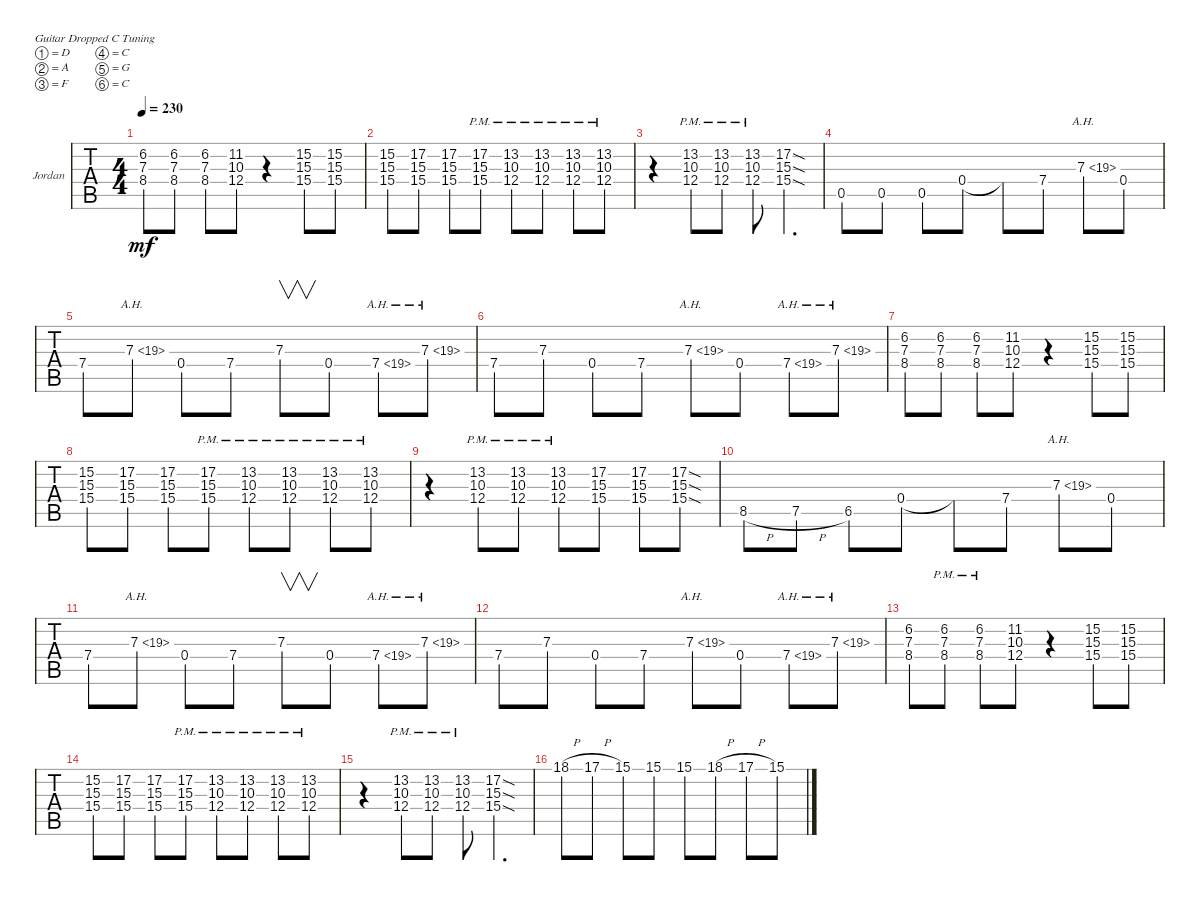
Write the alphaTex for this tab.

\bracketExtendMode groupsimilarinstruments
\firstSystemTrackNameOrientation horizontal
\otherSystemsTrackNameOrientation horizontal
\track ("Jid-Lee" "Jordan") {instrument overdrivenguitar}
\staff {tabs}
\tuning (D4 A3 F3 C3 G2 C2)
\ts (4 4)
\tempo 230
\clef g2
\ks c
(7.3 8.4 6.2).8{dy mf} (7.3 8.4 6.2).8 (7.3 8.4 6.2).8 (10.3 12.4 11.2).8 r.4 (15.4 15.3 15.2).8 (15.3 15.2 15.4).8 |
(15.2 15.3 15.4).8 (17.2 15.3 15.4).8 (17.2 15.3 15.4).8 (17.2{pm} 15.3{pm} 15.4{pm}).8 (13.2{pm} 12.4{pm} 10.3{pm}).8 (13.2{pm} 10.3{pm} 12.4{pm}).8 (13.2{pm} 10.3{pm} 12.4{pm}).8 (13.2{pm} 10.3{pm} 12.4{pm}).8 |
r.4 (13.2{pm} 12.4{pm} 10.3{pm}).8 (13.2{pm} 10.3{pm} 12.4{pm}).8 (13.2{pm} 10.3{pm} 12.4{pm}).8 (17.2{sod} 15.3{sod} 15.4{sod}).4{d} |
0.5.8 0.5.8 0.5.8 0.4.8 0.4{t}.8 7.4.8 7.3{ah 12}.8 0.4.8 |
7.4.8 7.3{ah 12}.8 0.4.8 7.4.8 7.3.8{v} 0.4.8 7.4{ah 12}.8 7.3{ah 12}.8 |
7.4.8 7.3.8 0.4.8 7.4.8 7.3{ah 12}.8 0.4.8 7.4{ah 12}.8 7.3{ah 12}.8 |
(7.3 8.4 6.2).8 (7.3 8.4 6.2).8 (7.3 8.4 6.2).8 (10.3 12.4 11.2).8 r.4 (15.4 15.3 15.2).8 (15.3 15.2 15.4).8 |
(15.2 15.3 15.4).8 (17.2 15.3 15.4).8 (17.2 15.3 15.4).8 (17.2{pm} 15.3{pm} 15.4{pm}).8 (13.2{pm} 12.4{pm} 10.3{pm}).8 (13.2{pm} 10.3{pm} 12.4{pm}).8 (13.2{pm} 10.3{pm} 12.4{pm}).8 (13.2{pm} 10.3{pm} 12.4{pm}).8 |
r.4 (13.2{pm} 12.4{pm} 10.3{pm}).8 (13.2{pm} 10.3{pm} 12.4{pm}).8 (13.2{pm} 10.3{pm} 12.4{pm}).8 (17.2 15.3 15.4).8 (17.2 15.3 15.4).8 (17.2{sod} 15.3{sod} 15.4{sod}).8 |
8.5{h}.8 7.5{h}.8 6.5.8 0.4.8 0.4{t}.8 7.4.8 7.3{ah 12}.8 0.4.8 |
7.4.8 7.3{ah 12}.8 0.4.8 7.4.8 7.3.8{v} 0.4.8 7.4{ah 12}.8 7.3{ah 12}.8 |
7.4.8 7.3.8 0.4.8 7.4.8 7.3{ah 12}.8 0.4.8 7.4{ah 12}.8 7.3{ah 12}.8 |
(7.3 8.4 6.2).8 (7.3{pm} 8.4{pm} 6.2{pm}).8 (7.3{pm} 8.4{pm} 6.2{pm}).8 (10.3 12.4 11.2).8 r.4 (15.4 15.3 15.2).8 (15.3 15.2 15.4).8 |
(15.2 15.3 15.4).8 (17.2 15.3 15.4).8 (17.2 15.3 15.4).8 (17.2{pm} 15.3{pm} 15.4{pm}).8 (13.2{pm} 12.4{pm} 10.3{pm}).8 (13.2{pm} 10.3{pm} 12.4{pm}).8 (13.2{pm} 10.3{pm} 12.4{pm}).8 (13.2{pm} 10.3{pm} 12.4{pm}).8 |
r.4 (13.2{pm} 12.4{pm} 10.3{pm}).8 (13.2{pm} 10.3{pm} 12.4{pm}).8 (13.2{pm} 10.3{pm} 12.4{pm}).8 (17.2{sod} 15.3{sod} 15.4{sod}).4{d} |
18.1{h}.8 17.1{h}.8 15.1.8 15.1.8 15.1.8 18.1{h}.8 17.1{h}.8 15.1.8
